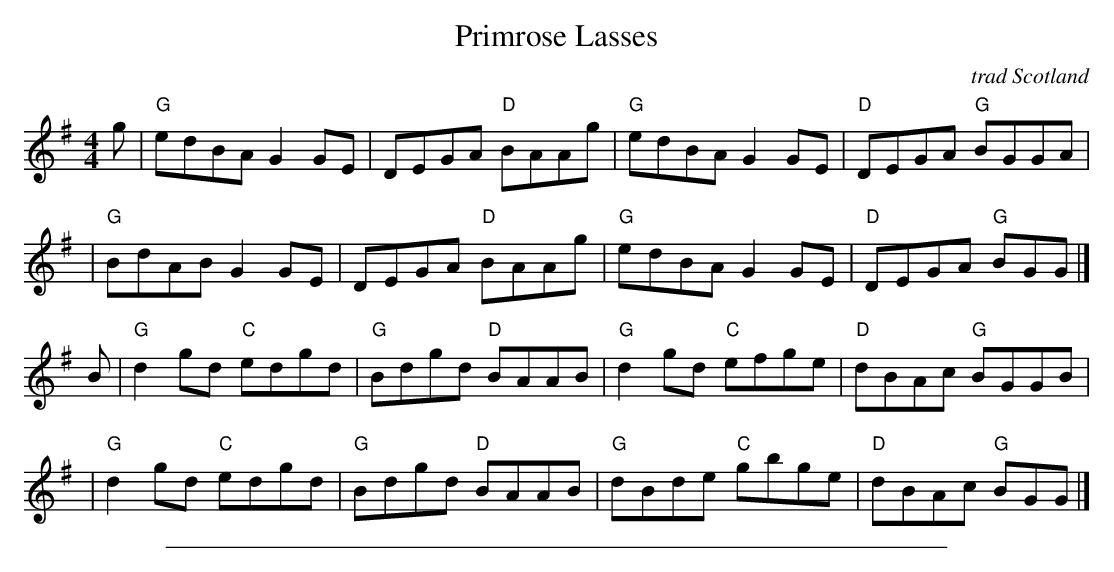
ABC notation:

X:1
T: Primrose Lasses
O:trad Scotland
M:4/4
L:1/8
K:G
g \
| "G"edBA G2GE | DEGA "D"BAAg | "G"edBA G2 GE | "D"DEGA "G"BGGA |
| "G"BdAB G2GE | DEGA "D"BAAg | "G"edBA G2 GE | "D"DEGA "G"BGG |]
B \
| "G"d2gd "C"edgd | "G"Bdgd "D"BAAB | "G"d2gd "C"efge | "D"dBAc "G"BGGB |
| "G"d2gd "C"edgd | "G"Bdgd "D"BAAB | "G"dBde "C"gbge | "D"dBAc "G"BGG |]
